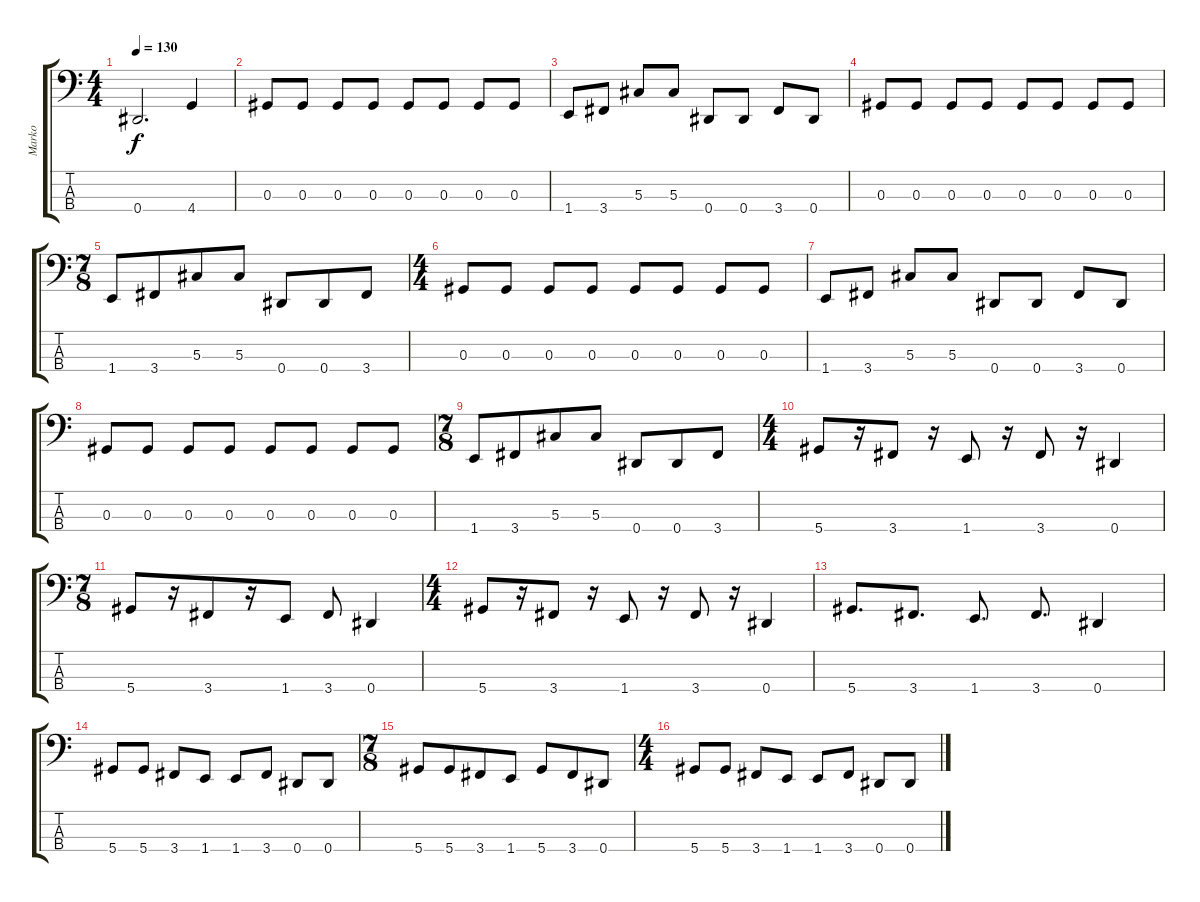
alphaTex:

\track ("Marko" "Marko") {instrument electricbasspick}
\staff {score tabs}
\tuning (Gb2 Db2 Ab1 Eb1) {hide}
\ts (4 4)
\tempo 130
\clef f4
\ks c
0.4.2{d dy f} 4.4.4 |
0.3.8 0.3.8 0.3.8 0.3.8 0.3.8 0.3.8 0.3.8 0.3.8 |
1.4.8 3.4.8 5.3.8 5.3.8 0.4.8 0.4.8 3.4.8 0.4.8 |
0.3.8 0.3.8 0.3.8 0.3.8 0.3.8 0.3.8 0.3.8 0.3.8 |
\ts (7 8)
1.4.8 3.4.8 5.3.8 5.3.8 0.4.8 0.4.8 3.4.8 |
\ts (4 4)
0.3.8 0.3.8 0.3.8 0.3.8 0.3.8 0.3.8 0.3.8 0.3.8 |
1.4.8 3.4.8 5.3.8 5.3.8 0.4.8 0.4.8 3.4.8 0.4.8 |
0.3.8 0.3.8 0.3.8 0.3.8 0.3.8 0.3.8 0.3.8 0.3.8 |
\ts (7 8)
1.4.8 3.4.8 5.3.8 5.3.8 0.4.8 0.4.8 3.4.8 |
\ts (4 4)
5.4.8 r.16 3.4.8 r.16 1.4.8 r.16 3.4.8 r.16 0.4.4 |
\ts (7 8)
5.4.8 r.16 3.4.8 r.16 1.4.8 3.4.8 0.4.4 |
\ts (4 4)
5.4.8 r.16 3.4.8 r.16 1.4.8 r.16 3.4.8 r.16 0.4.4 |
5.4.8{d} 3.4.8{d} 1.4.8{d} 3.4.8{d} 0.4.4 |
5.4.8 5.4.8 3.4.8 1.4.8 1.4.8 3.4.8 0.4.8 0.4.8 |
\ts (7 8)
5.4.8 5.4.8 3.4.8 1.4.8 5.4.8 3.4.8 0.4.8 |
\ts (4 4)
5.4.8 5.4.8 3.4.8 1.4.8 1.4.8 3.4.8 0.4.8 0.4.8
